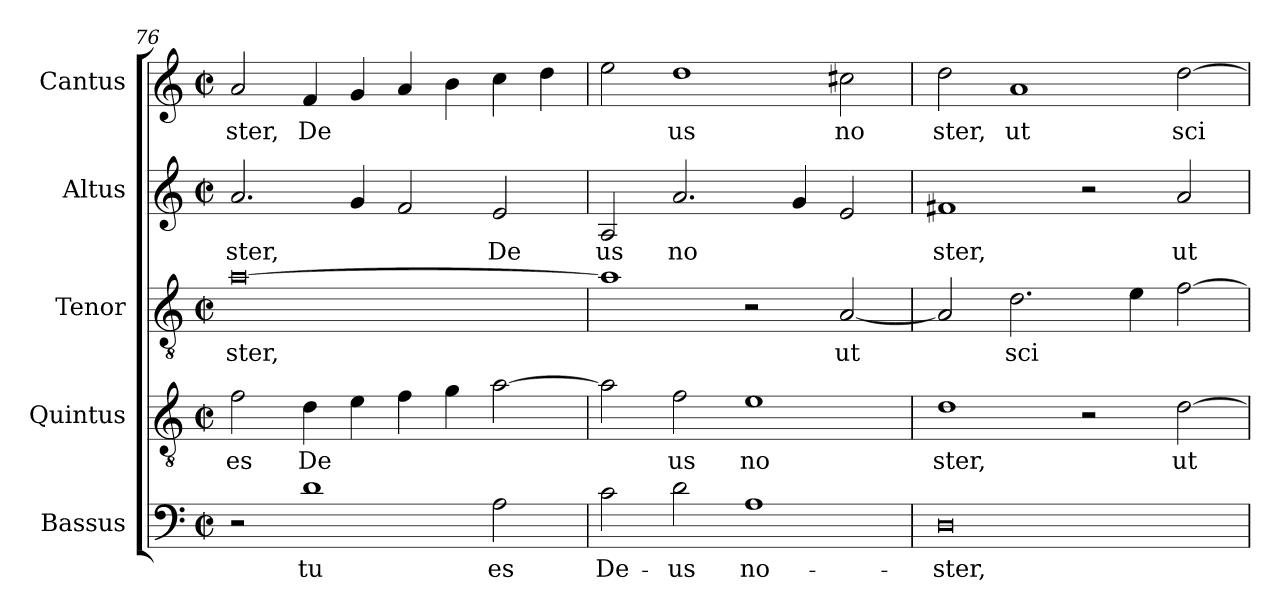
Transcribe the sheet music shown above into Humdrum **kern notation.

**kern	**text	**kern	**text	**kern	**text	**kern	**text	**kern	**text
*part5	*part5	*part4	*part4	*part3	*part3	*part2	*part2	*part1	*part1
*staff5	*staff5	*staff4	*staff4	*staff3	*staff3	*staff2	*staff2	*staff1	*staff1
*I"Bassus	*	*I"Quintus	*	*I"Tenor	*	*I"Altus	*	*I"Cantus	*
*clefF4	*	*clefGv2	*	*clefGv2	*	*clefG2	*	*clefG2	*
*M2/2	*	*M2/2	*	*M2/2	*	*M2/2	*	*M2/2	*
*met(c|)	*	*met(c|)	*	*met(c|)	*	*met(c|)	*	*met(c|)	*
=76	=76	=76	=76	=76	=76	=76	=76	=76	=76
!	!	!	!LO:LY:b:cj	!	!LO:LY:b	!	!LO:LY:b	!	!LO:LY:b:cj
2r	.	2f\	es	[>0a	ster,	2.a/	ster,	2a/	ster,
!	!LO:LY:b:cj	!	!LO:LY:b	!	!	!	!	!	!LO:LY:b
1d	tu	4d\	De	.	.	.	.	4f/	De
.	.	4e\	.	.	.	4g/	.	4g/	.
.	.	4f\	.	.	.	2f/	.	4a/	.
.	.	4g\	.	.	.	.	.	4b\	.
!	!LO:LY:b:cj	!	!	!	!	!	!LO:LY:b:cj	!	!
2A\	es	[>2a\	.	.	.	2e/	De	4cc\	.
.	.	.	.	.	.	.	.	4dd\	.
=77	=77	=77	=77	=77	=77	=77	=77	=77	=77
!	!LO:LY:b:cj	!	!	!	!	!	!LO:LY:b:cj	!	!
2c\	De-	2a\]	.	1a]	.	2A/	us	2ee\	.
!	!LO:LY:b:cj	!	!LO:LY:b:cj	!	!	!	!LO:LY:b:cj	!	!LO:LY:b:cj
2d\	-us	2f\	us	.	.	2.a/	no	1dd	us
!	!LO:LY:b:cj	!	!LO:LY:b:cj	!	!	!	!	!	!
1A	no-	1e	no	2r	.	.	.	.	.
.	.	.	.	.	.	4g/	.	.	.
!	!	!	!	!	!LO:LY:b:cj	!	!	!	!LO:LY:b:cj
.	.	.	.	[<2A/	ut	2e/	.	2cc#\	no
=78	=78	=78	=78	=78	=78	=78	=78	=78	=78
!	!LO:LY:b:cj	!	!LO:LY:b:cj	!	!	!	!LO:LY:b:cj	!	!LO:LY:b:cj
0D	-ster,	1d	ster,	2A/]	.	1f#X	ster,	2dd\	ster,
!	!	!	!	!	!LO:LY:b	!	!	!	!LO:LY:b:cj
.	.	.	.	2.d\	sci	.	.	1a	ut
.	.	2r	.	.	.	2r	.	.	.
.	.	.	.	4e\	.	.	.	.	.
!	!	!	!LO:LY:b:cj	!	!	!	!LO:LY:b:cj	!	!LO:LY:b
.	.	[>2d\	ut	[>2f\	.	2a/	ut	[>2dd\	sci
=	=	=	=	=	=	=	=	=	=
*-	*-	*-	*-	*-	*-	*-	*-	*-	*-
